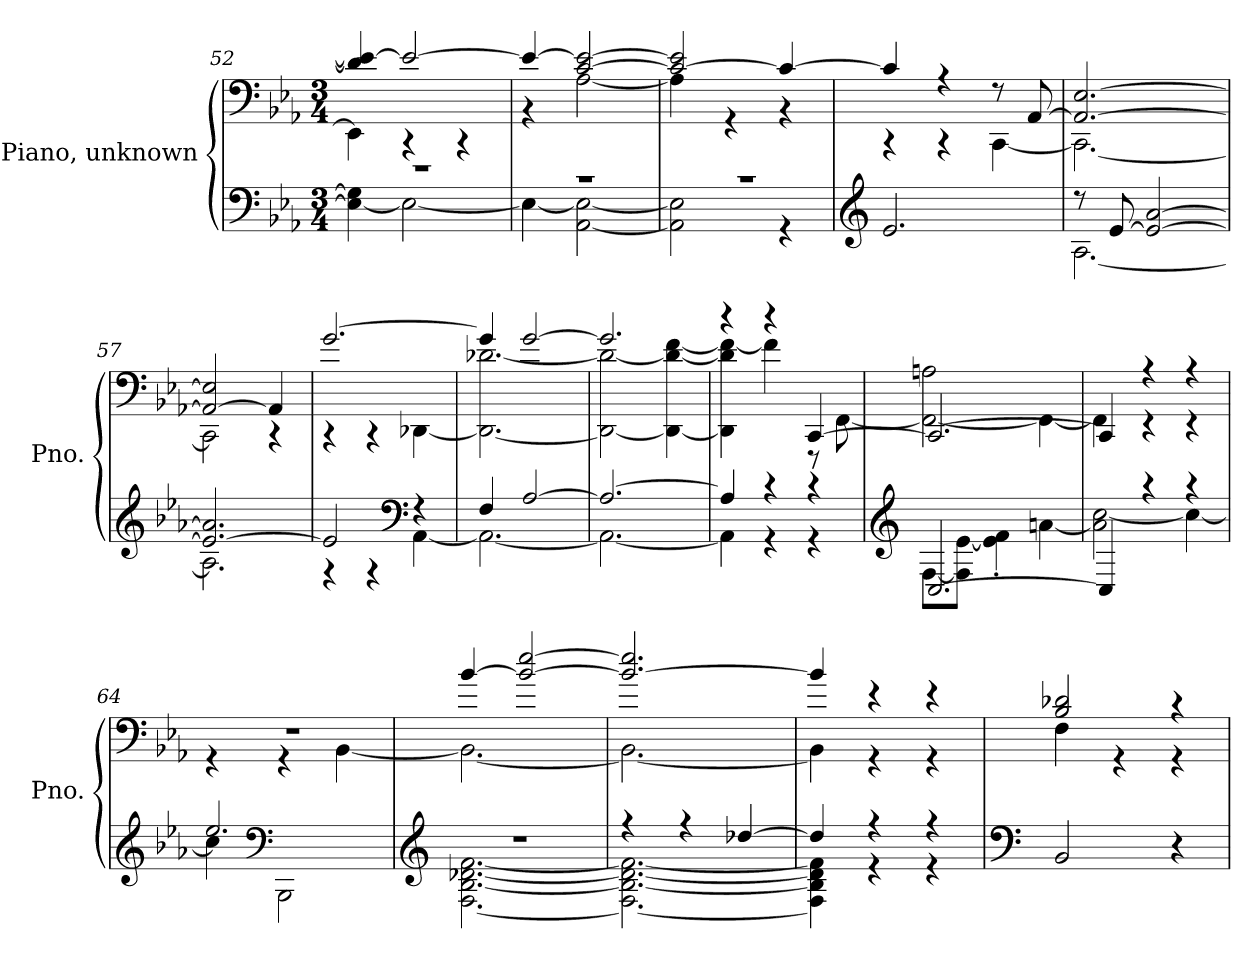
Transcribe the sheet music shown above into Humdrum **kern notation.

**kern	**kern
*part1	*part1
*staff2	*staff1
*I"Piano, unknown	*
*I'Pno.	*
*clefF4	*clefF4
*k[b-e-a-]	*k[b-e-a-]
*M3/4	*M3/4
=52	=52
*^	*^
2.r	4E-\_ 4G\]	4d-/] 4e-/_	4EE-\]
.	2E-\_	2e-/_	4r
.	.	.	4r
=53	=53	=53	=53
2.r	4E-\_	4e-/_	4r
.	[2AA-\ 2E-\_	[2c/ 2e-/_	[2A-\
=54	=54	=54	=54
2.r	2AA-\] 2E-\]	2c/_ 2e-/]	4A-\]
.	.	.	4r
.	4r	4c/_	4r
*v	*v	*	*
=55	=55	=55
*clefG2	*	*
2.e-/	4c/]	4r
.	4r	4r
.	8r	[4CC\
.	[8AA-/	.
!!LO:LB:g=z	!!
=56	=56	=56
*^	*	*
8r	[2.A-\	2.AA-/_ [2.E-/	2.CC\_
[8e-/	.	.	.
2e-/_ [2a-/	.	.	.
=57	=57	=57	=57
2.e-/_ 2.a-/]	2.A-\]	2AA-/_ 2E-/]	2CC\]
.	.	4AA-/]	4r
=58	=58	=58	=58
2e-/]	4r	[2.g/	4r
.	4r	.	4r
*clefF4	*	*	*
4r	[4AA-\	.	[4DD-X\
=59	=59	=59	=59
4F/	2.AA-\_	4g/]	2.DD-\_ [2.d-X\
[2A-/	.	[2g/	.
=60	=60	=60	=60
2.A-/_	2.AA-\_	2.g/]	2DD-\_ 2d-\_
.	.	.	4DD-\_ 4d-\_ [4f\
=61	=61	=61	=61
4A-/]	4AA-\]	4r	4DD-\] 4d-\] 4f\_
4r	4r	4r	4f\]
4r	4r	[4CC/	8r
.	.	.	[8FF\
=62	=62	=62	=62
*clefG2	*	*	*
[2.C/	[8F\L	2.CC/_	2FF\_ 2An\
.	8F\] [8e-\J	.	.
.	4e-\]' 4f\'	.	.
.	[4an\	.	4FF\_
!!LO:LB:g=z	!!
=63	=63	=63	=63
4C/]	2a\] [2cc\	4CC/]	4FF\]
4r	.	4r	4r
4r	4cc\_	4r	4r
=64	=64	=64	=64
2.ee-/	4cc\]	2.r	4r
*clefF4	*	*	*
.	2BBB-\	.	4r
.	.	.	[4BB-\
=65	=65	=65	=65
*clefG2	*	*	*
2.r	[2.F\ [2.B-\ [2.d-X\ [2.f\	[4b-/	2.BB-\_
.	.	2b-/_ [2ee-/	.
=66	=66	=66	=66
4r	2.F\_ 2.B-\_ 2.d-\_ 2.f\_	2.b-/_ 2.ee-/]	2.BB-\_
4r	.	.	.
[4dd-X/	.	.	.
=67	=67	=67	=67
4dd-/]	4F\] 4B-\] 4d-\] 4f\]	4b-/]	4BB-\]
4r	4r	4r	4r
4r	4r	4r	4r
*v	*v	*	*
=68	=68	=68
*clefF4	*	*
2BB-/	2B-/ 2d-X/	4F\
.	.	4r
4r	4r	4r
*	*v	*v
=	=
*-	*-
